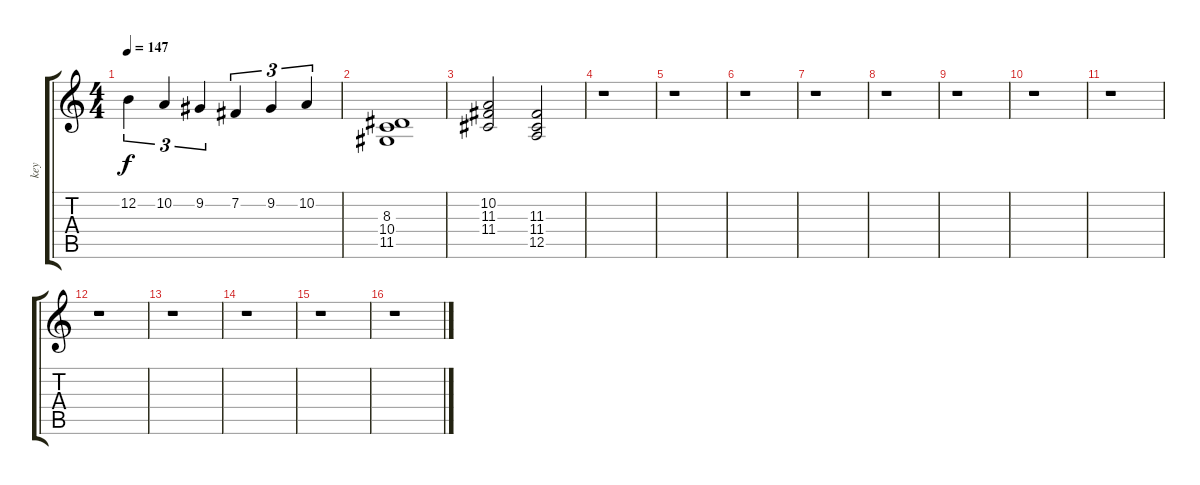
\track ("key" "key") {instrument drawbarorgan}
\staff {score tabs}
\tuning (E4 B3 G3 D3 A2 E2) {hide}
\ts (4 4)
\tempo 147
\clef g2
\ks c
12.2.4{tu (3 2) dy f} 10.2.4{tu (3 2)} 9.2.4{tu (3 2)} 7.2.4{tu (3 2)} 9.2.4{tu (3 2)} 10.2.4{tu (3 2)} |
(8.3 10.4 11.5).1 |
(10.2 11.3 11.4).2 (11.3 11.4 12.5).2 |
r.1 |
r.1 |
r.1 |
r.1 |
r.1 |
r.1 |
r.1 |
r.1 |
r.1 |
r.1 |
r.1 |
r.1 |
r.1
